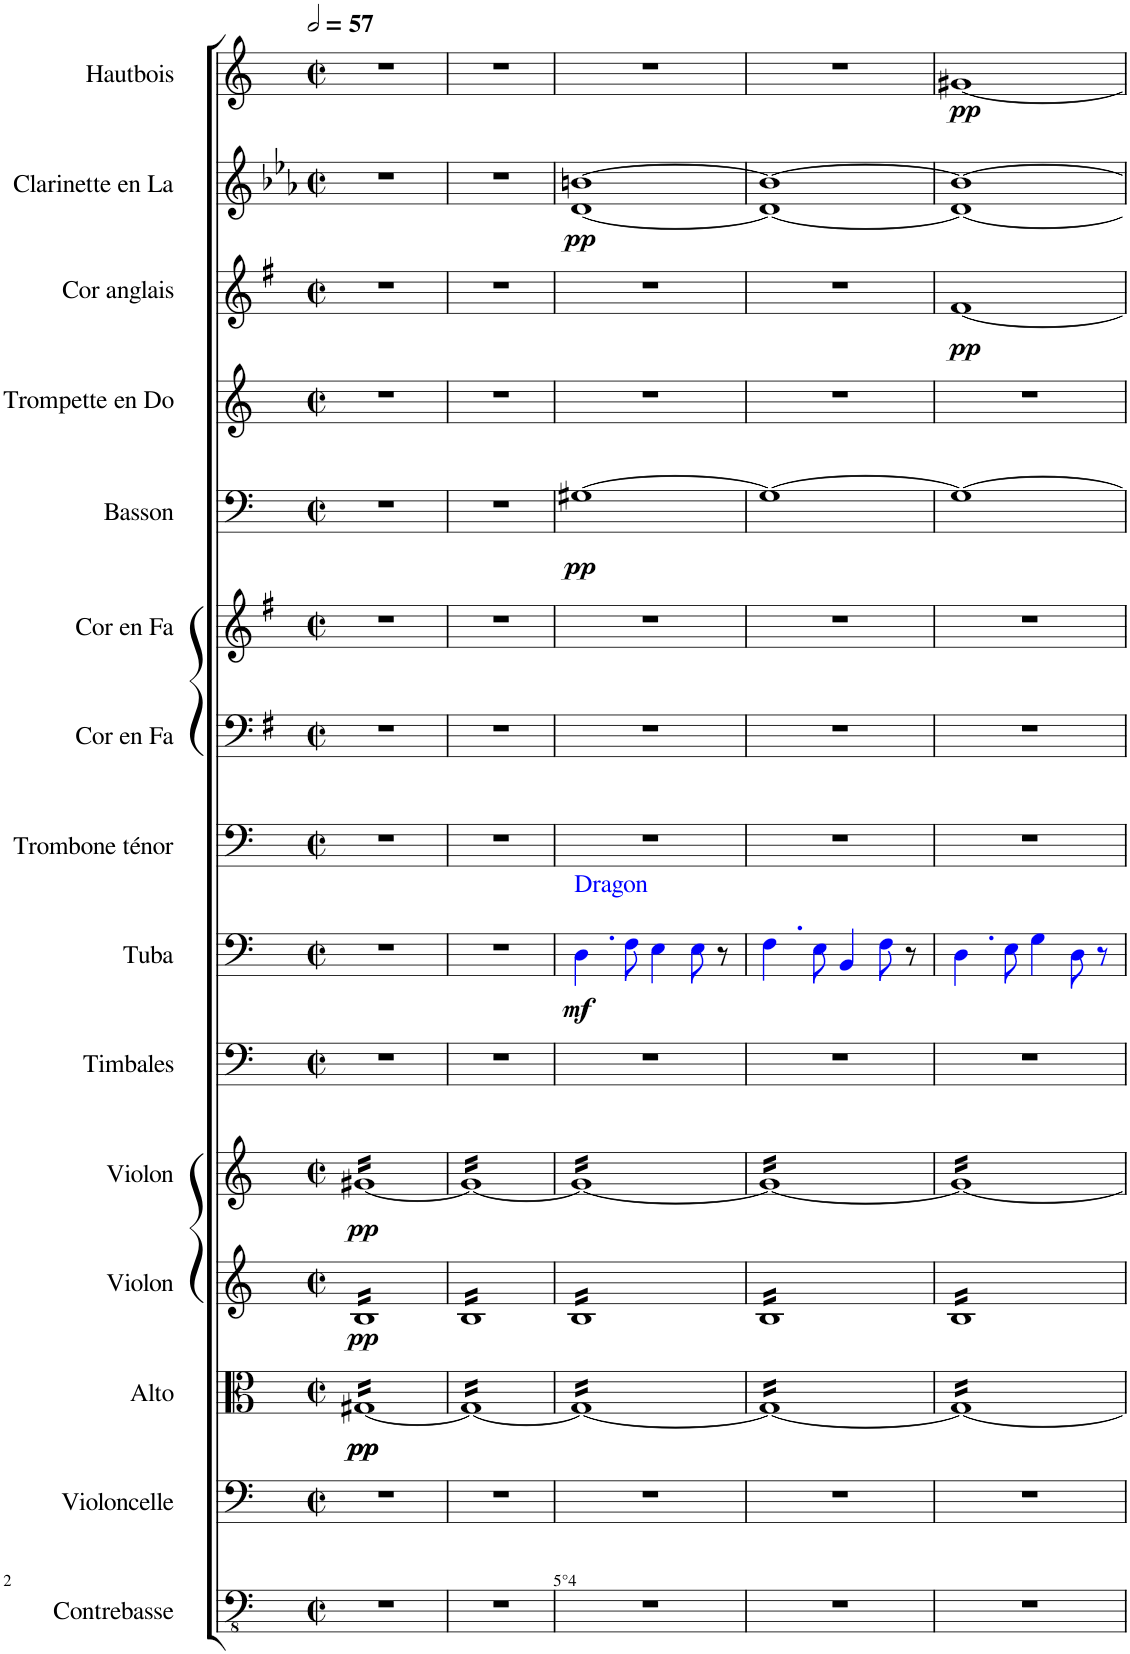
**kern	**kern	**kern	**dynam	**kern	**dynam	**kern	**dynam	**kern	**kern	**dynam	**kern	**kern	**kern	**kern	**dynam	**kern	**kern	**dynam	**kern	**dynam	**kern	**dynam
*part15	*part14	*part13	*part13	*part12	*part12	*part11	*part11	*part10	*part9	*part9	*part8	*part7	*part6	*part5	*part5	*part4	*part3	*part3	*part2	*part2	*part1	*part1
*staff15	*staff14	*staff13	*staff13	*staff12	*staff12	*staff11	*staff11	*staff10	*staff9	*staff9	*staff8	*staff7	*staff6	*staff5	*staff5	*staff4	*staff3	*staff3	*staff2	*staff2	*staff1	*staff1
*I"Contrebasse	*I"Violoncelle	*I"Alto	*	*I"Violon	*	*I"Violon	*	*I"Timbales	*I"Tuba	*	*I"Trombone ténor	*I"Cor en Fa	*I"Cor en Fa	*I"Basson	*	*I"Trompette en Do	*I"Cor anglais	*	*I"Clarinette en La	*	*I"Hautbois	*
*I'Cb.	*I'Vlc.	*I'Alt.	*	*I'Vln.	*	*I'Vln.	*	*I'Timb.	*I'Tba.	*	*I'Trb. T.	*I'Cor Fa	*I'Cor Fa	*I'Bsn.	*	*I'Tromp. Do	*I'C. A.	*	*I'Clar. La	*	*I'Htbs.	*
*clefFv4	*clefF4	*clefC3	*	*clefG2	*	*clefG2	*	*clefF4	*clefF4	*	*clefF4	*clefF4	*clefG2	*clefF4	*	*clefG2	*clefG2	*	*clefG2	*	*clefG2	*
*	*	*	*	*	*	*	*	*	*	*	*	*Trd4c7	*Trd4c7	*	*	*Trd1c2	*Trd4c7	*	*Trd2c3	*	*	*
*k[]	*k[]	*k[]	*	*k[]	*	*k[]	*	*k[]	*k[]	*	*k[]	*k[f#]	*k[f#]	*k[]	*	*k[]	*k[f#]	*	*k[b-e-a-]	*	*k[]	*
*M2/2	*M2/2	*M2/2	*	*M2/2	*	*M2/2	*	*M2/2	*M2/2	*	*M2/2	*M2/2	*M2/2	*M2/2	*	*M2/2	*M2/2	*	*M2/2	*	*M2/2	*
*met(c|)	*met(c|)	*met(c|)	*	*met(c|)	*	*met(c|)	*	*met(c|)	*met(c|)	*	*met(c|)	*met(c|)	*met(c|)	*met(c|)	*	*met(c|)	*met(c|)	*	*met(c|)	*	*met(c|)	*
*MM114	*MM114	*MM114	*	*MM114	*	*MM114	*	*MM114	*MM114	*	*MM114	*MM114	*MM114	*MM114	*	*MM114	*MM114	*	*MM114	*	*MM114	*
=1	=1	=1	=1	=1	=1	=1	=1	=1	=1	=1	=1	=1	=1	=1	=1	=1	=1	=1	=1	=1	=1	=1
!	!	!	!LO:DY:b	!	!	!	!	!	!	!	!	!	!	!	!	!	!	!	!	!	!	!
!	!	!	!LO:DY:n=1:b	!	!LO:DY:b	!	!LO:DY:b	!	!	!	!	!	!	!	!	!	!	!	!	!	!	!
*	*	*tremolo	*	*	*	*	*	*	*	*	*	*	*	*	*	*	*	*	*	*	*	*
*	*	*	*	*tremolo	*	*	*	*	*	*	*	*	*	*	*	*	*	*	*	*	*	*
*	*	*	*	*	*	*tremolo	*	*	*	*	*	*	*	*	*	*	*	*	*	*	*	*
1r	1r	[16G#XLL	pp pp	16BLL	pp	[16g#XLL	pp	1r	1r	.	1r	1r	1r	1r	.	1r	1r	.	1r	.	1r	.
.	.	16G#X	.	16B	.	16g#X	.	.	.	.	.	.	.	.	.	.	.	.	.	.	.	.
.	.	16G#X	.	16B	.	16g#X	.	.	.	.	.	.	.	.	.	.	.	.	.	.	.	.
.	.	16G#X	.	16B	.	16g#X	.	.	.	.	.	.	.	.	.	.	.	.	.	.	.	.
.	.	16G#X	.	16B	.	16g#X	.	.	.	.	.	.	.	.	.	.	.	.	.	.	.	.
.	.	16G#X	.	16B	.	16g#X	.	.	.	.	.	.	.	.	.	.	.	.	.	.	.	.
.	.	16G#X	.	16B	.	16g#X	.	.	.	.	.	.	.	.	.	.	.	.	.	.	.	.
.	.	16G#X	.	16B	.	16g#X	.	.	.	.	.	.	.	.	.	.	.	.	.	.	.	.
.	.	16G#X	.	16B	.	16g#X	.	.	.	.	.	.	.	.	.	.	.	.	.	.	.	.
.	.	16G#X	.	16B	.	16g#X	.	.	.	.	.	.	.	.	.	.	.	.	.	.	.	.
.	.	16G#X	.	16B	.	16g#X	.	.	.	.	.	.	.	.	.	.	.	.	.	.	.	.
.	.	16G#X	.	16B	.	16g#X	.	.	.	.	.	.	.	.	.	.	.	.	.	.	.	.
.	.	16G#X	.	16B	.	16g#X	.	.	.	.	.	.	.	.	.	.	.	.	.	.	.	.
.	.	16G#X	.	16B	.	16g#X	.	.	.	.	.	.	.	.	.	.	.	.	.	.	.	.
.	.	16G#X	.	16B	.	16g#X	.	.	.	.	.	.	.	.	.	.	.	.	.	.	.	.
.	.	16G#XJJ	.	16BJJ	.	16g#XJJ	.	.	.	.	.	.	.	.	.	.	.	.	.	.	.	.
=2	=2	=2	=2	=2	=2	=2	=2	=2	=2	=2	=2	=2	=2	=2	=2	=2	=2	=2	=2	=2	=2	=2
1r	1r	16G#LL	.	16BLL	.	16g#LL	.	1r	1r	.	1r	1r	1r	1r	.	1r	1r	.	1r	.	1r	.
.	.	16G#	.	16B	.	16g#	.	.	.	.	.	.	.	.	.	.	.	.	.	.	.	.
.	.	16G#	.	16B	.	16g#	.	.	.	.	.	.	.	.	.	.	.	.	.	.	.	.
.	.	16G#	.	16B	.	16g#	.	.	.	.	.	.	.	.	.	.	.	.	.	.	.	.
.	.	16G#	.	16B	.	16g#	.	.	.	.	.	.	.	.	.	.	.	.	.	.	.	.
.	.	16G#	.	16B	.	16g#	.	.	.	.	.	.	.	.	.	.	.	.	.	.	.	.
.	.	16G#	.	16B	.	16g#	.	.	.	.	.	.	.	.	.	.	.	.	.	.	.	.
.	.	16G#	.	16B	.	16g#	.	.	.	.	.	.	.	.	.	.	.	.	.	.	.	.
.	.	16G#	.	16B	.	16g#	.	.	.	.	.	.	.	.	.	.	.	.	.	.	.	.
.	.	16G#	.	16B	.	16g#	.	.	.	.	.	.	.	.	.	.	.	.	.	.	.	.
.	.	16G#	.	16B	.	16g#	.	.	.	.	.	.	.	.	.	.	.	.	.	.	.	.
.	.	16G#	.	16B	.	16g#	.	.	.	.	.	.	.	.	.	.	.	.	.	.	.	.
.	.	16G#	.	16B	.	16g#	.	.	.	.	.	.	.	.	.	.	.	.	.	.	.	.
.	.	16G#	.	16B	.	16g#	.	.	.	.	.	.	.	.	.	.	.	.	.	.	.	.
.	.	16G#	.	16B	.	16g#	.	.	.	.	.	.	.	.	.	.	.	.	.	.	.	.
.	.	16G#JJ	.	16BJJ	.	16g#JJ	.	.	.	.	.	.	.	.	.	.	.	.	.	.	.	.
=3	=3	=3	=3	=3	=3	=3	=3	=3	=3	=3	=3	=3	=3	=3	=3	=3	=3	=3	=3	=3	=3	=3
*	*	*	*	*	*	*	*	*	*	*	*	*	*	*	*	*	*	*	*^	*	*	*
!	!	!	!	!	!	!	!	!	!LO:TX:a:color=#0000FF:t=Dragon	!	!	!	!	!	!	!	!	!	!	!	!	!	!
!	!	!	!	!	!	!	!	!	!	!LO:DY:b	!	!	!	!	!LO:DY:b	!	!	!	!	!	!LO:DY:b	!	!
1r	1r	16G#LL	.	16BLL	.	16g#LL	.	1r	4.Di\	mf	1r	1r	1r	[1G#X	pp	1r	1r	.	[1bn	[1d	pp	1r	.
.	.	16G#	.	16B	.	16g#	.	.	.	.	.	.	.	.	.	.	.	.	.	.	.	.	.
.	.	16G#	.	16B	.	16g#	.	.	.	.	.	.	.	.	.	.	.	.	.	.	.	.	.
.	.	16G#	.	16B	.	16g#	.	.	.	.	.	.	.	.	.	.	.	.	.	.	.	.	.
.	.	16G#	.	16B	.	16g#	.	.	.	.	.	.	.	.	.	.	.	.	.	.	.	.	.
.	.	16G#	.	16B	.	16g#	.	.	.	.	.	.	.	.	.	.	.	.	.	.	.	.	.
.	.	16G#	.	16B	.	16g#	.	.	8Fi\	.	.	.	.	.	.	.	.	.	.	.	.	.	.
.	.	16G#	.	16B	.	16g#	.	.	.	.	.	.	.	.	.	.	.	.	.	.	.	.	.
.	.	16G#	.	16B	.	16g#	.	.	4Ei\	.	.	.	.	.	.	.	.	.	.	.	.	.	.
.	.	16G#	.	16B	.	16g#	.	.	.	.	.	.	.	.	.	.	.	.	.	.	.	.	.
.	.	16G#	.	16B	.	16g#	.	.	.	.	.	.	.	.	.	.	.	.	.	.	.	.	.
.	.	16G#	.	16B	.	16g#	.	.	.	.	.	.	.	.	.	.	.	.	.	.	.	.	.
.	.	16G#	.	16B	.	16g#	.	.	8Ei\	.	.	.	.	.	.	.	.	.	.	.	.	.	.
.	.	16G#	.	16B	.	16g#	.	.	.	.	.	.	.	.	.	.	.	.	.	.	.	.	.
.	.	16G#	.	16B	.	16g#	.	.	8r	.	.	.	.	.	.	.	.	.	.	.	.	.	.
.	.	16G#JJ	.	16BJJ	.	16g#JJ	.	.	.	.	.	.	.	.	.	.	.	.	.	.	.	.	.
=4	=4	=4	=4	=4	=4	=4	=4	=4	=4	=4	=4	=4	=4	=4	=4	=4	=4	=4	=4	=4	=4	=4	=4
1r	1r	16G#LL	.	16BLL	.	16g#LL	.	1r	4.Fi\	.	1r	1r	1r	1G#_	.	1r	1r	.	1b_	1d_	.	1r	.
.	.	16G#	.	16B	.	16g#	.	.	.	.	.	.	.	.	.	.	.	.	.	.	.	.	.
.	.	16G#	.	16B	.	16g#	.	.	.	.	.	.	.	.	.	.	.	.	.	.	.	.	.
.	.	16G#	.	16B	.	16g#	.	.	.	.	.	.	.	.	.	.	.	.	.	.	.	.	.
.	.	16G#	.	16B	.	16g#	.	.	.	.	.	.	.	.	.	.	.	.	.	.	.	.	.
.	.	16G#	.	16B	.	16g#	.	.	.	.	.	.	.	.	.	.	.	.	.	.	.	.	.
.	.	16G#	.	16B	.	16g#	.	.	8Ei\	.	.	.	.	.	.	.	.	.	.	.	.	.	.
.	.	16G#	.	16B	.	16g#	.	.	.	.	.	.	.	.	.	.	.	.	.	.	.	.	.
.	.	16G#	.	16B	.	16g#	.	.	4BBi/	.	.	.	.	.	.	.	.	.	.	.	.	.	.
.	.	16G#	.	16B	.	16g#	.	.	.	.	.	.	.	.	.	.	.	.	.	.	.	.	.
.	.	16G#	.	16B	.	16g#	.	.	.	.	.	.	.	.	.	.	.	.	.	.	.	.	.
.	.	16G#	.	16B	.	16g#	.	.	.	.	.	.	.	.	.	.	.	.	.	.	.	.	.
.	.	16G#	.	16B	.	16g#	.	.	8Fi\	.	.	.	.	.	.	.	.	.	.	.	.	.	.
.	.	16G#	.	16B	.	16g#	.	.	.	.	.	.	.	.	.	.	.	.	.	.	.	.	.
.	.	16G#	.	16B	.	16g#	.	.	8r	.	.	.	.	.	.	.	.	.	.	.	.	.	.
.	.	16G#JJ	.	16BJJ	.	16g#JJ	.	.	.	.	.	.	.	.	.	.	.	.	.	.	.	.	.
=5	=5	=5	=5	=5	=5	=5	=5	=5	=5	=5	=5	=5	=5	=5	=5	=5	=5	=5	=5	=5	=5	=5	=5
!	!	!	!	!	!	!	!	!	!	!	!	!	!	!	!	!	!	!LO:DY:b	!	!	!	!	!LO:DY:b
1r	1r	16G#LL	.	16BLL	.	16g#LL	.	1r	4.Di\	.	1r	1r	1r	1G#_	.	1r	[1f#	pp	1b_	1d_	.	[1g#X	pp
.	.	16G#	.	16B	.	16g#	.	.	.	.	.	.	.	.	.	.	.	.	.	.	.	.	.
.	.	16G#	.	16B	.	16g#	.	.	.	.	.	.	.	.	.	.	.	.	.	.	.	.	.
.	.	16G#	.	16B	.	16g#	.	.	.	.	.	.	.	.	.	.	.	.	.	.	.	.	.
.	.	16G#	.	16B	.	16g#	.	.	.	.	.	.	.	.	.	.	.	.	.	.	.	.	.
.	.	16G#	.	16B	.	16g#	.	.	.	.	.	.	.	.	.	.	.	.	.	.	.	.	.
.	.	16G#	.	16B	.	16g#	.	.	8Ei\	.	.	.	.	.	.	.	.	.	.	.	.	.	.
.	.	16G#	.	16B	.	16g#	.	.	.	.	.	.	.	.	.	.	.	.	.	.	.	.	.
.	.	16G#	.	16B	.	16g#	.	.	4Gi\	.	.	.	.	.	.	.	.	.	.	.	.	.	.
.	.	16G#	.	16B	.	16g#	.	.	.	.	.	.	.	.	.	.	.	.	.	.	.	.	.
.	.	16G#	.	16B	.	16g#	.	.	.	.	.	.	.	.	.	.	.	.	.	.	.	.	.
.	.	16G#	.	16B	.	16g#	.	.	.	.	.	.	.	.	.	.	.	.	.	.	.	.	.
.	.	16G#	.	16B	.	16g#	.	.	8Di\	.	.	.	.	.	.	.	.	.	.	.	.	.	.
.	.	16G#	.	16B	.	16g#	.	.	.	.	.	.	.	.	.	.	.	.	.	.	.	.	.
.	.	16G#	.	16B	.	16g#	.	.	8r	.	.	.	.	.	.	.	.	.	.	.	.	.	.
.	.	16G#JJ	.	16BJJ	.	16g#JJ	.	.	.	.	.	.	.	.	.	.	.	.	.	.	.	.	.
*	*	*	*	*	*	*Xtremolo	*	*	*	*	*	*	*	*	*	*	*	*	*	*	*	*	*
*	*	*	*	*Xtremolo	*	*	*	*	*	*	*	*	*	*	*	*	*	*	*	*	*	*	*
*	*	*Xtremolo	*	*	*	*	*	*	*	*	*	*	*	*	*	*	*	*	*	*	*	*	*
*	*	*	*	*	*	*	*	*	*	*	*	*	*	*	*	*	*	*	*v	*v	*	*	*
=	=	=	=	=	=	=	=	=	=	=	=	=	=	=	=	=	=	=	=	=	=	=
*-	*-	*-	*-	*-	*-	*-	*-	*-	*-	*-	*-	*-	*-	*-	*-	*-	*-	*-	*-	*-	*-	*-
